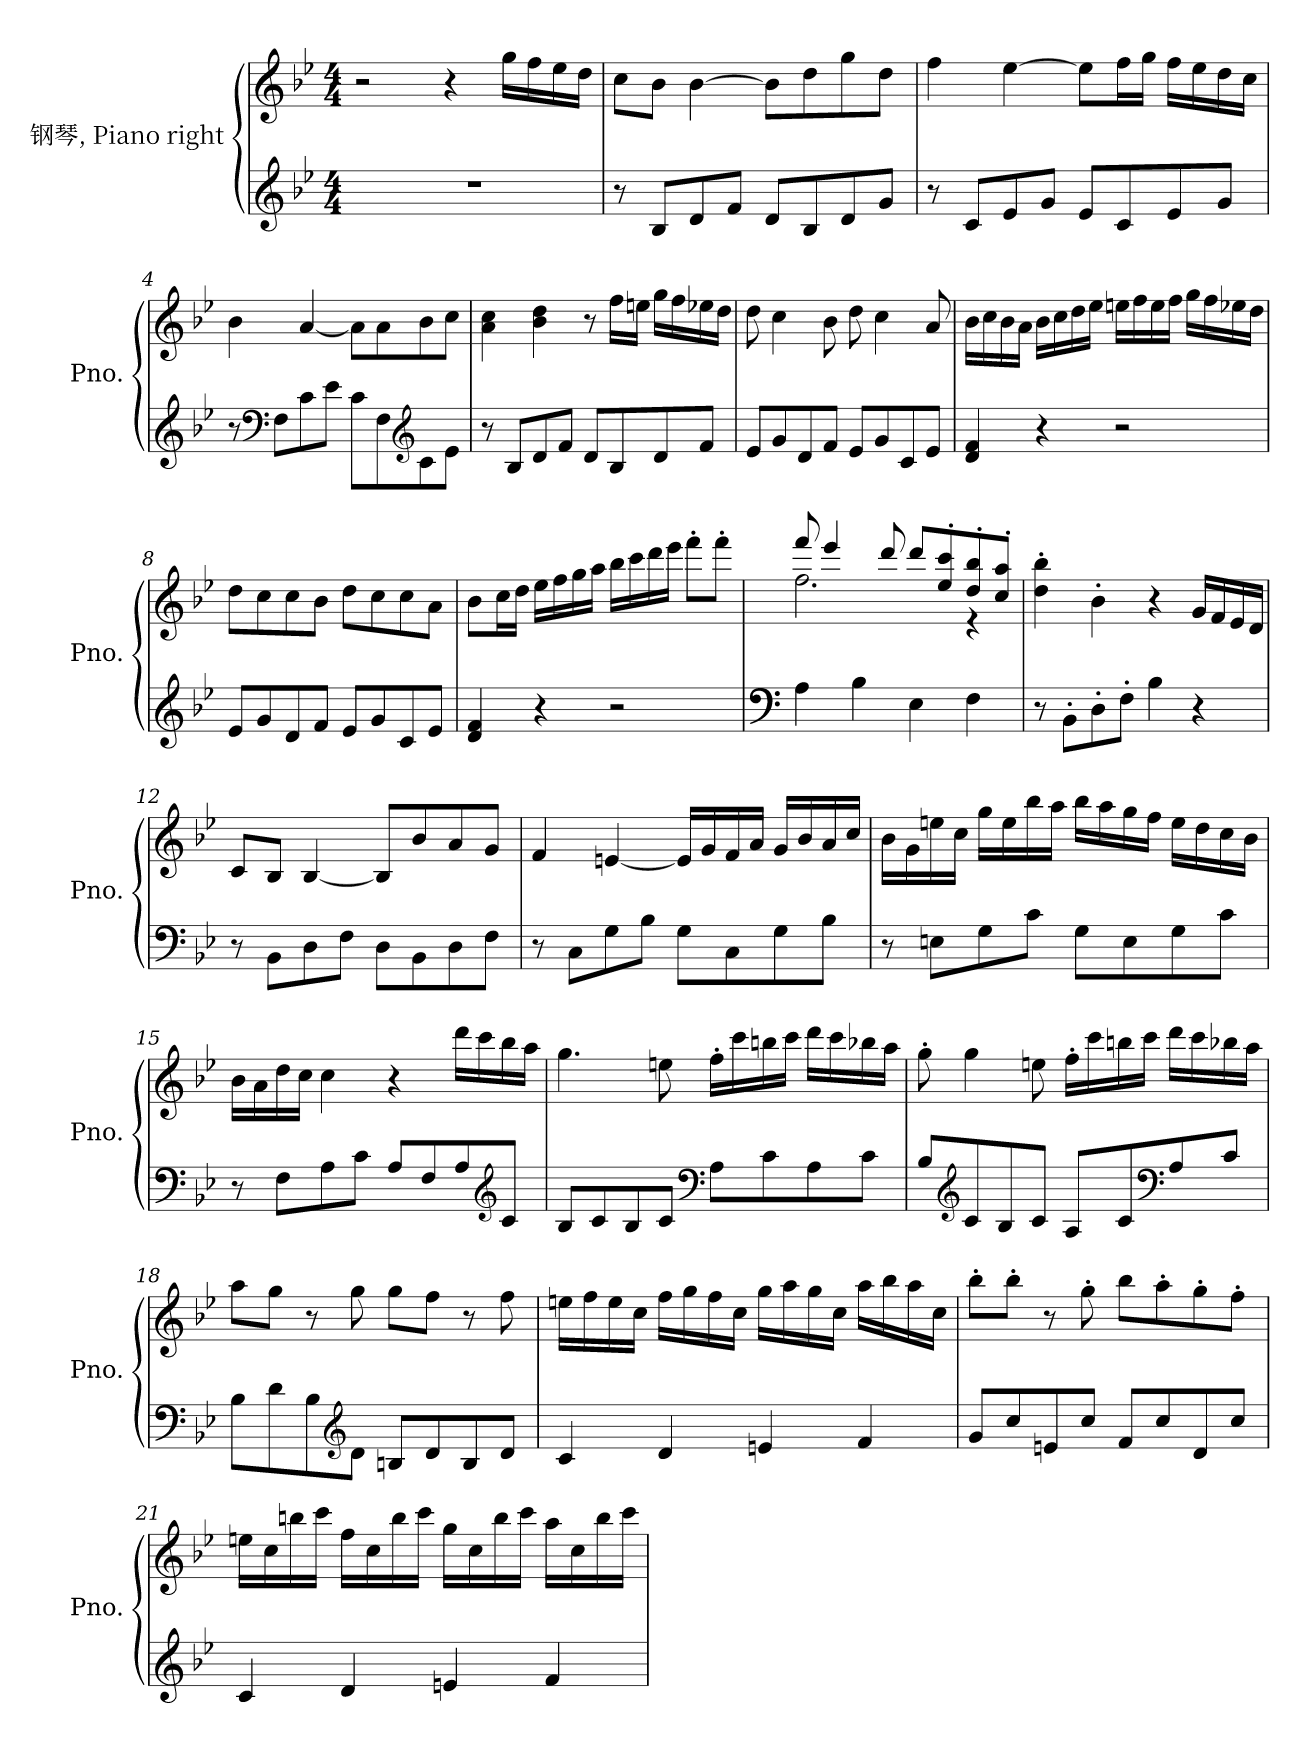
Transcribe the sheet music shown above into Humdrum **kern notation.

**kern	**kern
*part1	*part1
*staff2	*staff1
*I"钢琴, Piano right	*
*I'Pno.	*
*clefG2	*clefG2
*k[b-e-]	*k[b-e-]
*M4/4	*M4/4
*MM117	*MM117
=1	=1
1r	2r
.	4r
.	16gg\LL
.	16ff\
.	16ee-\
.	16dd\JJ
=2	=2
*	*MM115
8r	8cc\L
8B-/L	8b-\J
8d/	[4b-\
8f/J	.
8d/L	8b-\L]
*	*MM117
8B-/	8dd\
8d/	8gg\
*	*MM113
8g/J	8dd\J
=3	=3
*	*MM115
8r	4ff\
8c/L	.
8e-/	[4ee-\
8g/J	.
8e-/L	8ee-\L]
*	*MM117
8c/	16ff\L
.	16gg\JJ
8e-/	16ff\LL
.	16ee-\
8g/J	16dd\
.	16cc\JJ
=4	=4
8r	4b-\
*clefF4	*
8F\L	.
*	*MM117
8c\	[4a/
8e-\J	.
8c\L	8a\L]
8F\	8a\
*clefG2	*
8c\	8b-\
*	*MM111
8e-\J	8cc\J
!!LO:LB:g=z
=5	=5
*	*MM115
8r	4a\ 4cc\
8B-/L	.
8d/	4b-\ 4dd\
8f/J	.
8d/L	8r
*	*MM118
8B-/	16ff\LL
.	16een\JJ
8d/	16gg\LL
.	16ff\
8f/J	16ee-X\
.	16dd\JJ
=6	=6
*	*MM115
8e-/L	8dd\
8g/	4cc\
8d/	.
*	*MM117
8f/J	8b-\
*	*MM115
8e-/L	8dd\
8g/	4cc\
8c/	.
*	*MM117
8e-/J	8a/
=7	=7
*	*MM118
4d/ 4f/	16b-\LL
.	16cc\
.	16b-\
.	16a\JJ
4r	16b-\LL
.	16cc\
.	16dd\
.	16ee-\JJ
2r	16een\LL
.	16ff\
.	16ee\
*	*MM113
.	16ff\JJ
*	*MM119
.	16gg\LL
.	16ff\
.	16ee-X\
*	*MM112
.	16dd\JJ
!!LO:LB:g=z
=8	=8
*	*MM118
8e-/L	8dd\L
8g/	8cc\
8d/	8cc\
8f/J	8b-\J
8e-/L	8dd\L
8g/	8cc\
8c/	8cc\
8e-/J	8a\J
=9	=9
4d/ 4f/	8b-\L
.	16cc\L
.	16dd\JJ
4r	16ee-\LL
.	16ff\
.	16gg\
.	16aa\JJ
2r	16bb-\LL
.	16ccc\
.	16ddd\
.	16eee-\JJ
.	8fff'\L
.	8fff'\J
=10	=10
*clefF4	*
*	*MM116
*	*^
4A\	8fff/	2.ff\
.	4eee-/	.
4B-\	.	.
.	8ddd/	.
4E-\	8ddd/L	.
*	*MM118	*
.	8ee-/' 8ccc/'	.
4F\	8dd/' 8bb-/'	4r
*	*MM107	*
.	8cc/' 8aa/'J	.
*	*v	*v
=11	=11
*	*MM115
8r	4dd\' 4bb-\'
8BB-'\L	.
8D'\	4b-'\
8F'\J	.
*	*MM105
4B-\	4r
*	*MM117
4r	16g/LL
.	16f/
.	16e-/
.	16d/JJ
!!LO:LB:g=z
=12	=12
*	*MM115
8r	8c/L
8BB-\L	8B-/J
8D\	[4B-/
8F\J	.
8D\L	8B-/L]
*	*MM114
8BB-\	8b-/
8D\	8a/
*	*MM108
8F\J	8g/J
=13	=13
*	*MM114
8r	4f/
8C\L	.
8G\	[4en/
8B-\J	.
*	*MM117
8G\L	16e/LL]
.	16g/
8C\	16f/
.	16a/JJ
8G\	16g/LL
.	16b-/
8B-\J	16a/
.	16cc/JJ
=14	=14
*	*MM118
8r	16b-\LL
.	16g\
8En\L	16een\
.	16cc\JJ
*	*MM119
8G\	16gg\LL
.	16ee\
8c\J	16bb-\
.	16aa\JJ
*	*MM120
8G\L	16bb-\LL
.	16aa\
8E\	16gg\
.	16ff\JJ
8G\	16ee\LL
.	16dd\
8c\J	16cc\
.	16b-\JJ
!!LO:LB:g=z
=15	=15
*	*MM114
8r	16b-\LL
*	*MM111
.	16a\
*	*MM114
8F\L	16dd\
.	16cc\JJ
8A\	4cc\
8c\J	.
8A/L	4r
8F/	.
*	*MM117
8A/	16ddd\LL
.	16ccc\
*clefG2	*
8c/J	16bb-\
.	16aa\JJ
=16	=16
*	*MM115
8B-/L	4.gg\
8c/	.
8B-/	.
8c/J	8een\
*clefF4	*
8A\L	16ff'\LL
*	*MM118
.	16ccc\
8c\	16bbn\
.	16ccc\JJ
8A\	16ddd\LL
.	16ccc\
8c\J	16bb-X\
.	16aa\JJ
!!LO:LB:g=z
=17	=17
*	*MM114
8B-/L	8gg'\
*clefG2	*
*	*MM115
8c/	4gg\
8B-/	.
8c/J	8een\
8A/L	16ff'\LL
*	*MM118
.	16ccc\
8c/	16bbn\
.	16ccc\JJ
*clefF4	*
8A/	16ddd\LL
.	16ccc\
8c/J	16bb-X\
.	16aa\JJ
=18	=18
*	*MM115
8B-\L	8aa\L
8d\	8gg\J
8B-\	8r
*clefG2	*
8d\J	8gg\
8Bn/L	8gg\L
8d/	8ff\J
8B/	8r
*	*MM118
8d/J	8ff\
!!LO:PB:g=z
=19	=19
4c/	16een\LL
.	16ff\
.	16ee\
.	16cc\JJ
4d/	16ff\LL
.	16gg\
.	16ff\
.	16cc\JJ
4en/	16gg\LL
.	16aa\
.	16gg\
.	16cc\JJ
4f/	16aa\LL
.	16bb-\
.	16aa\
.	16cc\JJ
=20	=20
*	*MM115
8g/L	8bb-'\L
8cc/	8bb-'\J
8en/	8r
*	*MM117
8cc/J	8gg'\
8f/L	8bb-\L
8cc/	8aa'\
8d/	8gg'\
8cc/J	8ff'\J
=21	=21
*	*MM118
4c/	16een\LL
.	16cc\
.	16bbn\
.	16ccc\JJ
4d/	16ff\LL
.	16cc\
.	16bb\
.	16ccc\JJ
4en/	16gg\LL
.	16cc\
.	16bb\
.	16ccc\JJ
4f/	16aa\LL
.	16cc\
.	16bb\
.	16ccc\JJ
=	=
*-	*-
